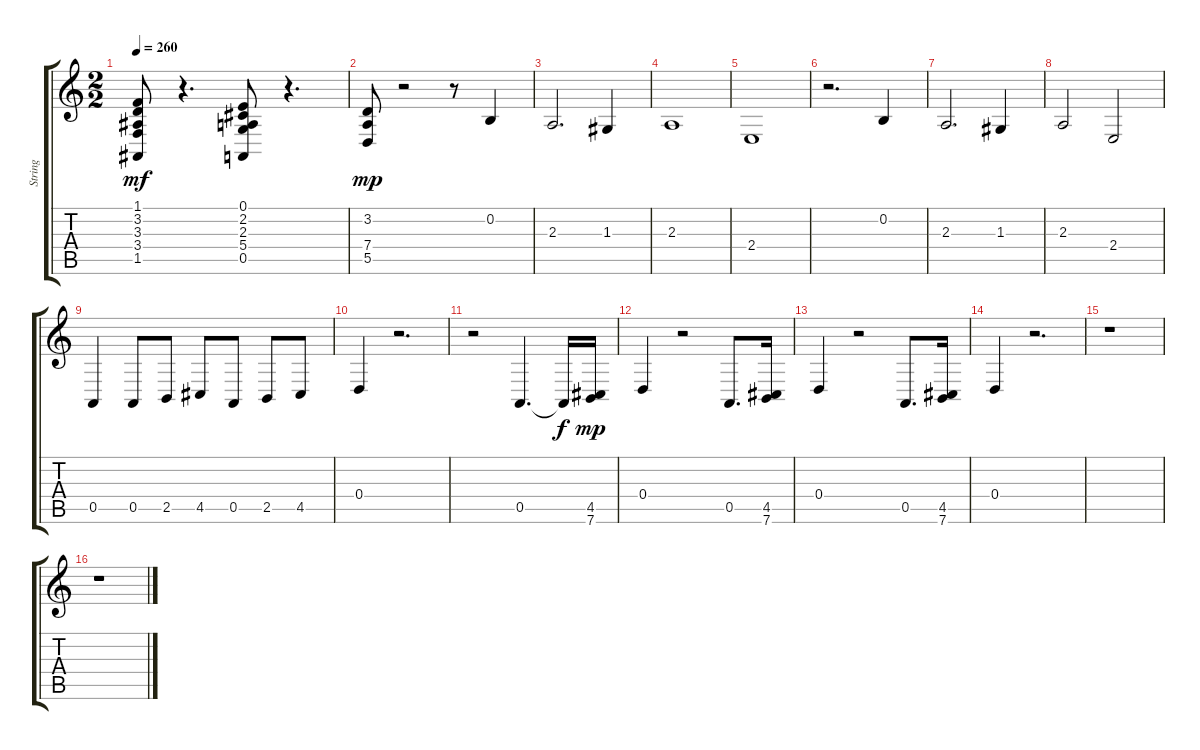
\track ("String " "String ") {instrument stringensemble1}
\staff {score tabs}
\tuning (E4 B3 G3 D3 A2 E2) {hide}
\ts (2 2)
\tempo 260
\clef g2
\ks c
(1.1 3.2 3.3 3.4 1.5).8{dy mf} r.4{d} (0.1 2.2 2.3 5.4 0.5).8 r.4{d} |
(3.2 7.4 5.5).8{dy mp} r.2 r.8 0.2.4 |
2.3.2{d} 1.3.4 |
2.3.1 |
2.4.1 |
r.2{d} 0.2.4 |
2.3.2{d} 1.3.4 |
2.3.2 2.4.2 |
0.5.4 0.5.8 2.5.8 4.5.8 0.5.8 2.5.8 4.5.8 |
0.4.4 r.2{d} |
r.2 0.5.4{d} 0.5{t}.16{dy f} (4.5 7.6).16{dy mp} |
0.4.4 r.2 0.5.8{d} (4.5 7.6).16 |
0.4.4 r.2 0.5.8{d} (4.5 7.6).16 |
0.4.4 r.2{d} |
r.1 |
r.1
